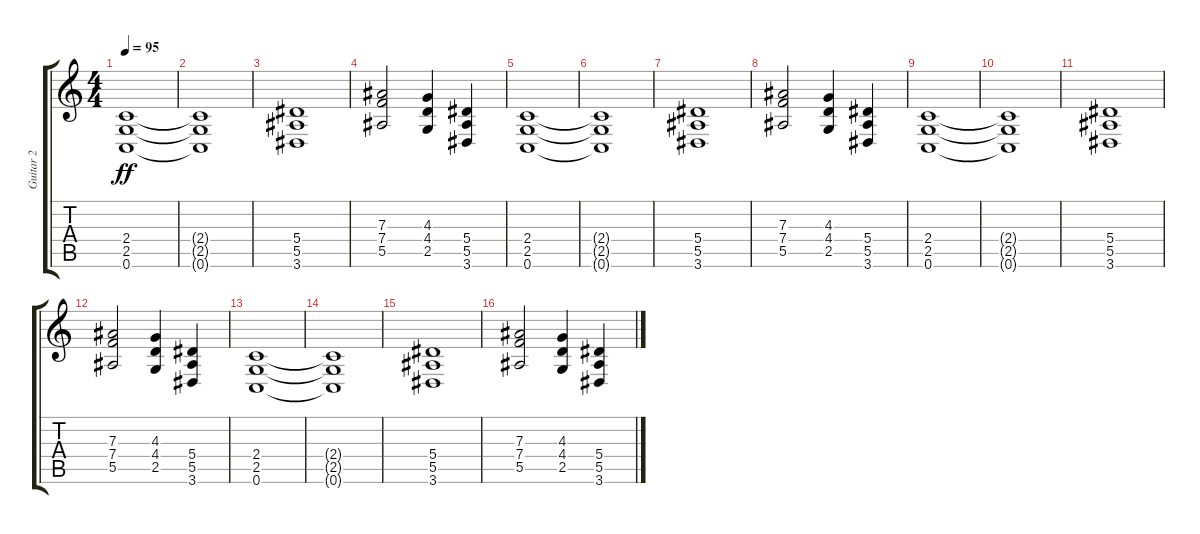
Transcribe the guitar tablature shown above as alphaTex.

\track ("Guitar 2" "Guitar 2") {instrument distortionguitar}
\staff {score tabs}
\tuning (C4 G3 Eb3 Bb2 F2 C2) {hide}
\ts (4 4)
\tempo 95
\clef g2
\ks c
(2.4 2.5 0.6).1{dy ff} |
(2.4{t} 2.5{t} 0.6{t}).1 |
(5.4 5.5 3.6).1 |
(7.3 7.4 5.5).2 (4.3 4.4 2.5).4 (5.4 5.5 3.6).4 |
(2.4 2.5 0.6).1 |
(2.4{t} 2.5{t} 0.6{t}).1 |
(5.4 5.5 3.6).1 |
(7.3 7.4 5.5).2 (4.3 4.4 2.5).4 (5.4 5.5 3.6).4 |
(2.4 2.5 0.6).1 |
(2.4{t} 2.5{t} 0.6{t}).1 |
(5.4 5.5 3.6).1 |
(7.3 7.4 5.5).2 (4.3 4.4 2.5).4 (5.4 5.5 3.6).4 |
(2.4 2.5 0.6).1 |
(2.4{t} 2.5{t} 0.6{t}).1 |
(5.4 5.5 3.6).1 |
(7.3 7.4 5.5).2 (4.3 4.4 2.5).4 (5.4 5.5 3.6).4
